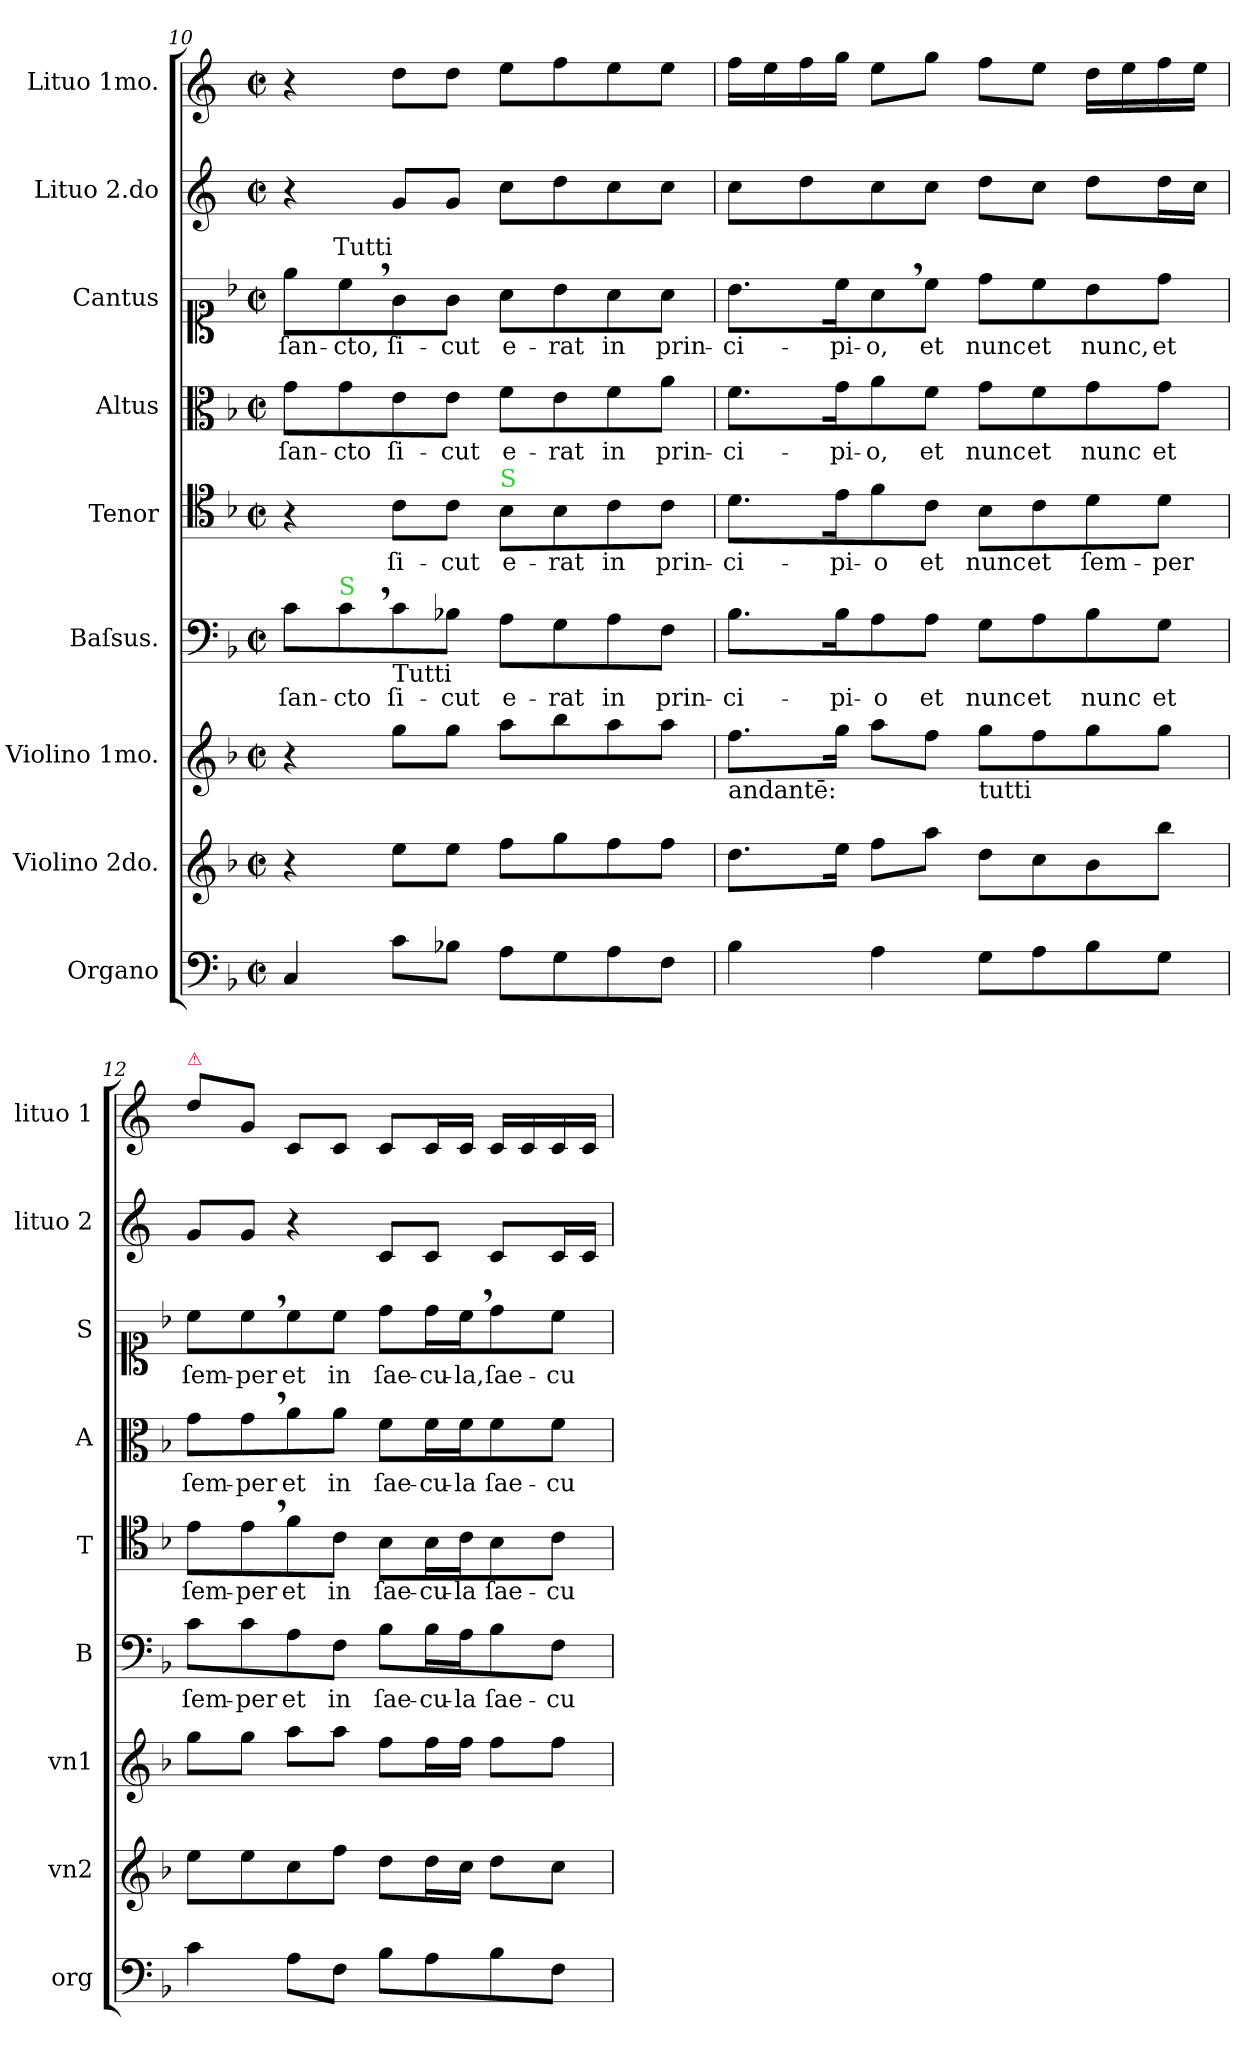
**kern	**kern	**kern	**kern	**text	**kern	**text	**kern	**text	**kern	**text	**kern	**kern
*part9	*part8	*part7	*part6	*part6	*part5	*part5	*part4	*part4	*part3	*part3	*part2	*part1
*staff9	*staff8	*staff7	*staff6	*staff6	*staff5	*staff5	*staff4	*staff4	*staff3	*staff3	*staff2	*staff1
*I"Organo	*I"Violino 2do.	*I"Violino 1mo.	*I"Baſsus.	*	*I"Tenor	*	*I"Altus	*	*I"Cantus	*	*I"Lituo 2.do	*I"Lituo 1mo.
*I'org	*I'vn2	*I'vn1	*I'B	*	*I'T	*	*I'A	*	*I'S	*	*I'lituo 2	*I'lituo 1
*clefF4	*clefG2	*clefG2	*clefF4	*	*clefC4	*	*clefC3	*	*clefC1	*	*clefG2	*clefG2
*	*	*	*	*	*	*	*	*	*	*	*ITrd-3c-5	*ITrd-3c-5
*k[b-]	*k[b-]	*k[b-]	*k[b-]	*	*k[b-]	*	*k[b-]	*	*k[b-]	*	*k[b-]	*k[b-]
*M2/2	*M2/2	*M2/2	*M2/2	*	*M2/2	*	*M2/2	*	*M2/2	*	*M2/2	*M2/2
*met(c|)	*met(c|)	*met(c|)	*met(c|)	*	*met(c|)	*	*met(c|)	*	*met(c|)	*	*met(c|)	*met(c|)
=10	=10	=10	=10	=10	=10	=10	=10	=10	=10	=10	=10	=10
4C/	4r	4r	8c\L	ſan-	4r	.	8g\L	ſan-	8ee\L	ſan-	4r	4r
!	!	!	!LO:TX:a:color=limegreen:t=S	!	!	!	!	!	!	!	!	!
.	.	.	8c,<\	-cto	.	.	8g\	-cto	8cc,<\	-cto,	.	.
!	!	!	!	!	!	!	!	!	!LO:TX:a:rj:t=Tutti	!	!	!
!	!	!	!LO:TX:b:t=Tutti	!	!	!	!	!	!	!	!	!
8c\L	8ee\L	8gg\L	8c\	ſi-	8c\L	ſi-	8e\	ſi-	8g\	ſi-	8cc/L	8gg\L
8B-X\J	8ee\J	8gg\J	8B-X\J	-cut	8c\J	-cut	8e\J	-cut	8g\J	-cut	8cc/J	8gg\J
!	!	!	!	!	!LO:TX:a:color=limegreen:t=S	!	!	!	!	!	!	!
8A\L	8ff\L	8aa\L	8A\L	e-	8B-\L	e-	8f\L	e-	8a\L	e-	8ff\L	8aa\L
8G\	8gg\	8bb-\	8G\	-rat	8B-\	-rat	8e\	-rat	8b-\	-rat	8gg\	8bb-\
8A\	8ff\	8aa\	8A\	in	8c\	in	8f\	in	8a\	in	8ff\	8aa\
8F\J	8ff\J	8aa\J	8F\J	prin-	8c\J	prin-	8a\J	prin-	8a\J	prin-	8ff\J	8aa\J
=11	=11	=11	=11	=11	=11	=11	=11	=11	=11	=11	=11	=11
!	!	!LO:TX:b:t=andantē&colon;	!	!	!	!	!	!	!	!	!	!
4B-\	8.dd\L	8.ff\L	8.B-\L	-ci-	8.d\L	-ci-	8.f\L	-ci-	8.b-\L	-ci-	8ff\L	16bb-\LL
.	.	.	.	.	.	.	.	.	.	.	.	16aa\
.	.	.	.	.	.	.	.	.	.	.	8gg\	16bb-\
.	16ee\Jk	16gg\Jk	16B-\K	-pi-	16e\K	-pi-	16g\K	-pi-	16cc\K	-pi-	.	16ccc\JJ
4A\	8ff\L	8aa\L	8A\	-o	8f\	-o	8a\	-o,	8a,<\	-o,	8ff\	8aa\L
.	8aa\J	8ff\J	8A\J	et	8c\J	et	8f\J	et	8cc\J	et	8ff\J	8ccc\J
!	!	!LO:TX:b:t=tutti	!	!	!	!	!	!	!	!	!	!
8G\L	8dd\L	8gg\L	8G\L	nunc	8B-\L	nunc	8g\L	nunc	8dd\L	nunc	8gg\L	8bb-\L
8A\	8cc\	8ff\	8A\	et	8c\	et	8f\	et	8cc\	et	8ff\J	8aa\J
8B-\	8b-\	8gg\	8B-\	nunc	8d\	ſem-	8g\	nunc	8b-\	nunc,	8gg\L	16gg\LL
.	.	.	.	.	.	.	.	.	.	.	.	16aa\
8G\J	8bb-\J	8gg\J	8G\J	et	8d\J	-per	8g\J	et	8dd\J	et	16gg\L	16bb-\
.	.	.	.	.	.	.	.	.	.	.	16ff\JJ	16aa\JJ
=12	=12	=12	=12	=12	=12	=12	=12	=12	=12	=12	=12	=12
!	!	!	!	!	!	!	!	!	!	!	!	!LO:TX:a:color=crimson:t=⚠
4c\	8ee\L	8gg\L	8c\L	ſem-	8e\L	ſem-	8g\L	ſem-	8cc\L	ſem-	8cc/L	8gg\L
.	8ee\	8gg\J	8c\	-per	8e,<\	-per	8g,<\	-per	8cc,<\	-per	8cc/J	8cc/J
8A\L	8cc\	8aa\L	8A\	et	8f\	et	8a\	et	8cc\	et	4r	8f/L
8F\J	8ff\J	8aa\J	8F\J	in	8c\J	in	8a\J	in	8cc\J	in	.	8f/J
8B-\L	8dd\L	8ff\L	8B-\L	ſae-	8B-\L	ſae-	8f\L	ſae-	8dd\L	ſae-	8f/L	8f/L
8A\	16dd\L	16ff\L	16B-\L	-cu-	16B-\L	-cu-	16f\L	-cu-	16dd\L	-cu-	8f/J	16f/L
.	16cc\JJ	16ff\JJ	16A\J	-la	16c\J	-la	16f\J	-la	16cc,<\J	-la,	.	16f/JJ
8B-\	8dd\L	8ff\L	8B-\	ſae-	8B-\	ſae-	8f\	ſae-	8dd\	ſae-	8f/L	16f/LL
.	.	.	.	.	.	.	.	.	.	.	.	16f/
8F\J	8cc\J	8ff\J	8F\J	-cu-	8c\J	-cu-	8f\J	-cu-	8cc\J	-cu-	16f/L	16f/
.	.	.	.	.	.	.	.	.	.	.	16f/JJ	16f/JJ
=	=	=	=	=	=	=	=	=	=	=	=	=
*-	*-	*-	*-	*-	*-	*-	*-	*-	*-	*-	*-	*-
